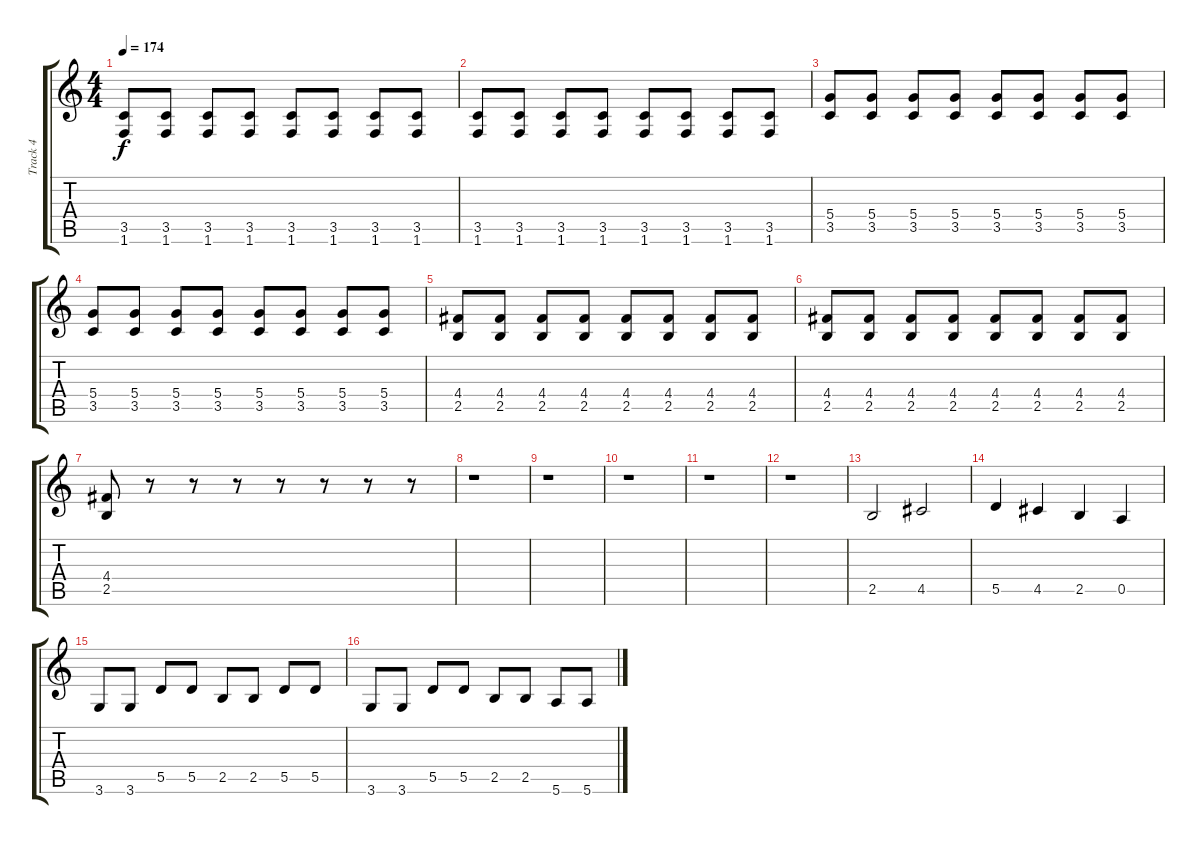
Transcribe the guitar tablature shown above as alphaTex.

\track ("Track 4" "Track 4") {instrument overdrivenguitar}
\staff {score tabs}
\tuning (E4 B3 G3 D3 A2 E2) {hide}
\ts (4 4)
\tempo 174
\clef g2
\ks c
(3.5 1.6).8{dy f} (3.5 1.6).8 (3.5 1.6).8 (3.5 1.6).8 (3.5 1.6).8 (3.5 1.6).8 (3.5 1.6).8 (3.5 1.6).8 |
(3.5 1.6).8 (3.5 1.6).8 (3.5 1.6).8 (3.5 1.6).8 (3.5 1.6).8 (3.5 1.6).8 (3.5 1.6).8 (3.5 1.6).8 |
(5.4 3.5).8 (5.4 3.5).8 (5.4 3.5).8 (5.4 3.5).8 (5.4 3.5).8 (5.4 3.5).8 (5.4 3.5).8 (5.4 3.5).8 |
(5.4 3.5).8 (5.4 3.5).8 (5.4 3.5).8 (5.4 3.5).8 (5.4 3.5).8 (5.4 3.5).8 (5.4 3.5).8 (5.4 3.5).8 |
(4.4 2.5).8 (4.4 2.5).8 (4.4 2.5).8 (4.4 2.5).8 (4.4 2.5).8 (4.4 2.5).8 (4.4 2.5).8 (4.4 2.5).8 |
(4.4 2.5).8 (4.4 2.5).8 (4.4 2.5).8 (4.4 2.5).8 (4.4 2.5).8 (4.4 2.5).8 (4.4 2.5).8 (4.4 2.5).8 |
(4.4 2.5).8 r.8 r.8 r.8 r.8 r.8 r.8 r.8 |
r.1 |
r.1 |
r.1 |
r.1 |
r.1 |
2.5.2 4.5.2 |
5.5.4 4.5.4 2.5.4 0.5.4 |
3.6.8 3.6.8 5.5.8 5.5.8 2.5.8 2.5.8 5.5.8 5.5.8 |
3.6.8 3.6.8 5.5.8 5.5.8 2.5.8 2.5.8 5.6.8 5.6.8
